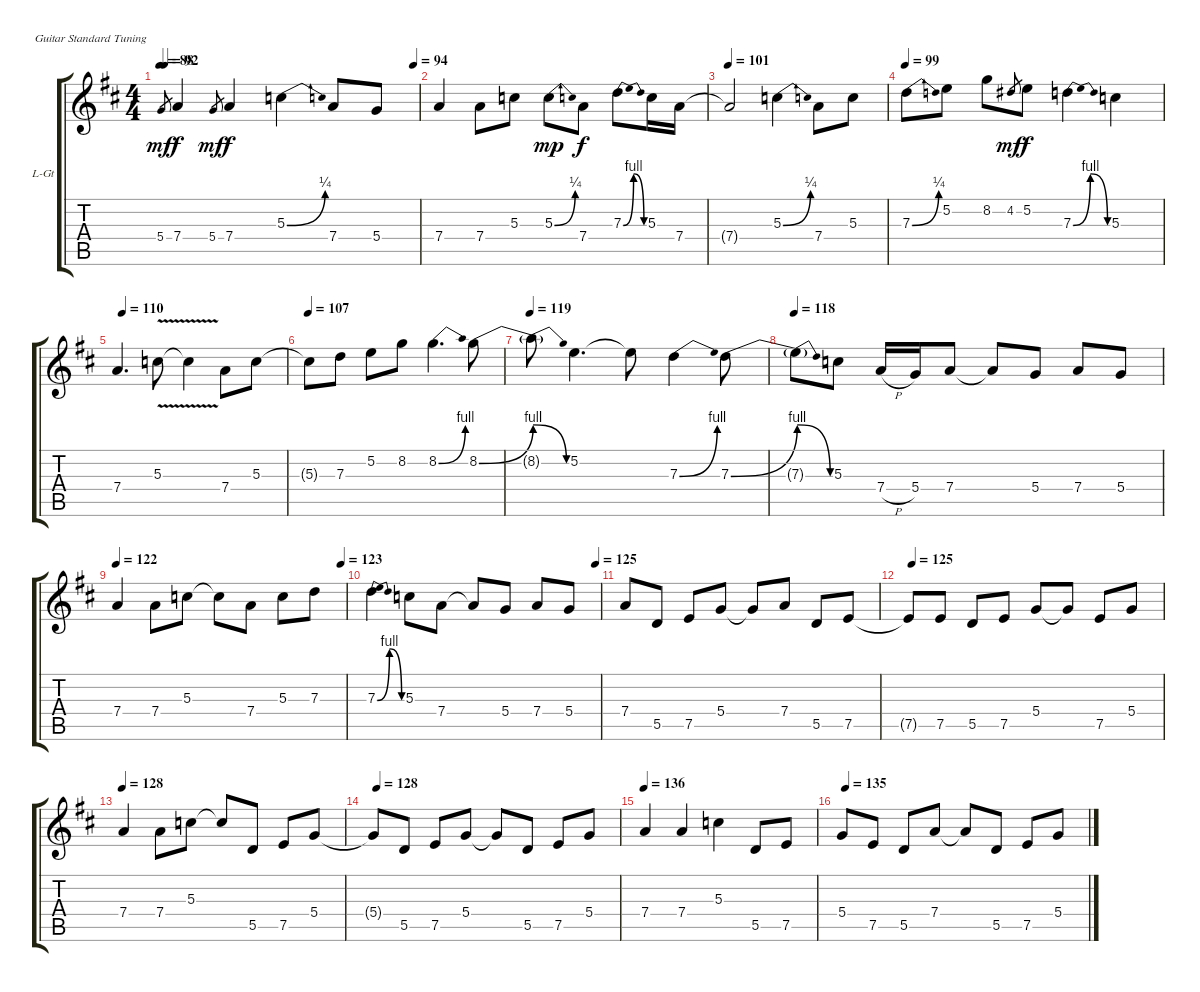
\bracketExtendMode groupsimilarinstruments
\firstSystemTrackNameOrientation horizontal
\otherSystemsTrackNameOrientation horizontal
\track ("Lead Guitar" "L-Gt") {instrument electricguitarclean}
\staff {score tabs}
\tuning (E4 B3 G3 D3 A2 E2)
\ts (4 4)
\tempo 88
\tempo (92 0.0181818)
\tempo (94 0.981818)
\clef g2
\ks d
5.4.8{gr dy mf} 7.4.4{dy f} 5.4.8{gr dy mf} 7.4.4{dy f} 5.3{be (bend 0 0 60 1)}.4 7.4.8 5.4.8 |
7.4.4 7.4.8 5.3.8 5.3{be (bend 0 0 60 1)}.8{dy mp} 7.4.8{dy f} 7.3{be (bendrelease 0 0 30 4 30 4 60 0)}.8 5.3.16 7.4.16 |
\tempo 101
7.4{t}.2 5.3{be (bend 0 0 60 1)}.4 7.4.8 5.3.8 |
\tempo 99
7.3{be (bend 0 0 60 1)}.8 5.2.8 8.2.8 4.2.8{gr dy mf} 5.2.8{dy f} 7.3{be (bendrelease 0 0 30 4 30 4 60 0)}.4 5.3.4 |
\tempo (110 0.0363636)
7.4.4{d} 5.3{v}.8 5.3{v t}.4 7.4.8 5.3.8 |
\tempo 107
5.3{t}.8 7.3.8 5.2.8 8.2.8 8.2{be (bend 0 0 60 4)}.4{d} 8.2{be (bend 0 0 60 4)}.8 |
\tempo 119
8.2{be (release 0 4 60 0) t}.8 5.2.4{d} 5.2{t}.8 7.3{be (bend 0 0 60 4)}.4 7.3{be (bend 0 0 60 4)}.8 |
\tempo 118
7.3{be (release 0 4 60 0) t}.8 5.3.8 7.4{h}.16 5.4.16 7.4.8 7.4{t}.8 5.4.8 7.4.8 5.4.8 |
\tempo 122
\tempo (123 0.981818)
7.4.4 7.4.8 5.3.8 5.3{t}.8 7.4.8 5.3.8 7.3.8 |
\tempo (125 0.981818)
7.3{be (bendrelease 0 0 30 4 30 4 60 0)}.4 5.3.8 7.4.8 7.4{t}.8 5.4.8 7.4.8 5.4.8 |
7.4.8 5.5.8 7.5.8 5.4.8 5.4{t}.8 7.4.8 5.5.8 7.5.8 |
\tempo (125 0.0181818)
7.5{t}.8 7.5.8 5.5.8 7.5.8 5.4.8 5.4{t}.8 7.5.8 5.4.8 |
\tempo 128
7.4.4 7.4.8 5.3.8 5.3{t}.8 5.5.8 7.5.8 5.4.8 |
\tempo (128 0.0181818)
5.4{t}.8 5.5.8 7.5.8 5.4.8 5.4{t}.8 5.5.8 7.5.8 5.4.8 |
\tempo 136
7.4.4 7.4.4 5.3.4 5.5.8 7.5.8 |
\tempo (135 0.0181818)
5.4.8 7.5.8 5.5.8 7.4.8 7.4{t}.8 5.5.8 7.5.8 5.4.8
